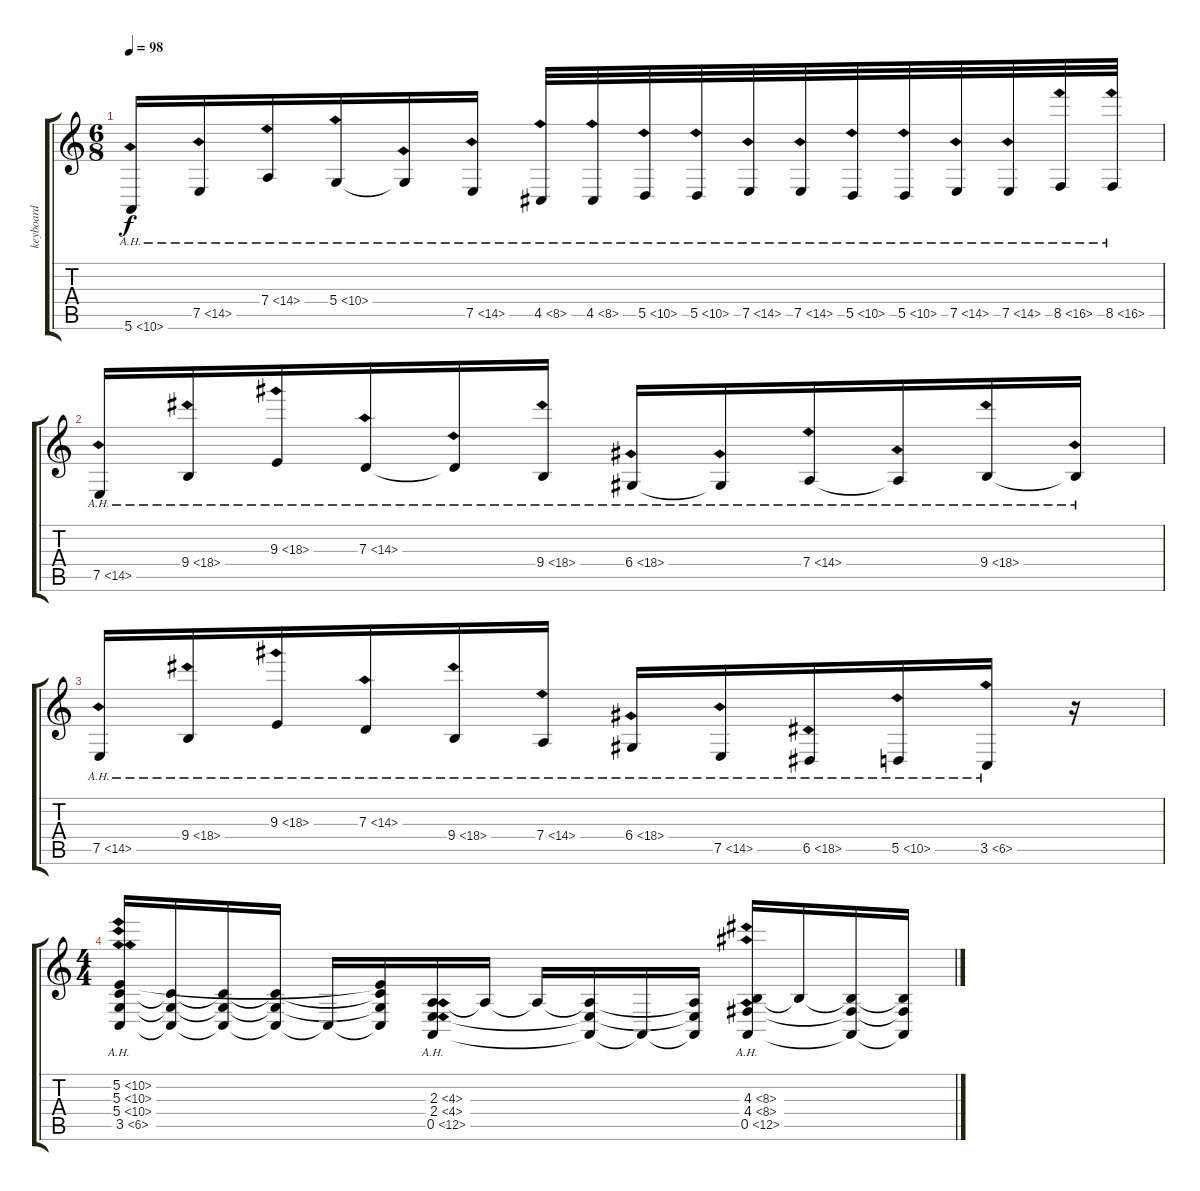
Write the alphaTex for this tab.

\track ("keyboard" "keyboard") {instrument stringensemble1}
\staff {score tabs}
\tuning (E4 B3 G3 D3 A2 E2) {hide}
\ts (6 8)
\tempo 98
\clef g2
\ks c
5.6{ah 5}.16{dy f} 7.5{ah 7}.16 7.4{ah 7}.16 5.4{ah 5}.16 5.4{ah 12 t}.16 7.5{ah 7}.16 4.5{ah 4}.32 4.5{ah 4}.32 5.5{ah 5}.32 5.5{ah 5}.32 7.5{ah 7}.32 7.5{ah 7}.32 5.5{ah 5}.32 5.5{ah 5}.32 7.5{ah 7}.32 7.5{ah 7}.32 8.5{ah 8}.32 8.5{ah 8}.32 |
7.5{ah 7}.16 9.4{ah 9}.16 9.3{ah 9}.16 7.3{ah 7}.16 7.3{ah 12 t}.16 9.4{ah 9}.16 6.4{ah 12}.16 6.4{ah 12 t}.16 7.4{ah 7}.16 7.4{ah 12 t}.16 9.4{ah 9}.16 9.4{ah 12 t}.16 |
7.5{ah 7}.16 9.4{ah 9}.16 9.3{ah 9}.16 7.3{ah 7}.16 9.4{ah 9}.16 7.4{ah 7}.16 6.4{ah 12}.16 7.5{ah 7}.16 6.5{ah 12}.16 5.5{ah 5}.16 3.5{ah 3}.16 r.16 |
\ts (4 4)
(5.2{ah 5} 5.3{ah 5} 5.4{ah 5} 3.5{ah 3}).16{instrument stringensemble1} (5.3{t} 5.4{t} 3.5{t}).16 (5.3{t} 5.4{t} 3.5{t}).16 (5.3{t} 5.4{t} 3.5{t}).16 3.5{t}.16 (5.2{t} 5.3{t} 5.4{t} 3.5{t}).16 (2.3{ah 2} 2.4{ah 2} 0.5{ah 12}).16 2.3{t}.16 2.3{t}.16 (2.3{t} 2.4{t} 0.5{t}).16 0.5{t}.16 (2.3{t} 2.4{t} 0.5{t}).16 (4.3{ah 4} 4.4{ah 4} 0.5{ah 12}).16 4.3{t}.16 (4.3{t} 4.4{t} 0.5{t}).16 (4.3{t} 4.4{t} 0.5{t}).16
